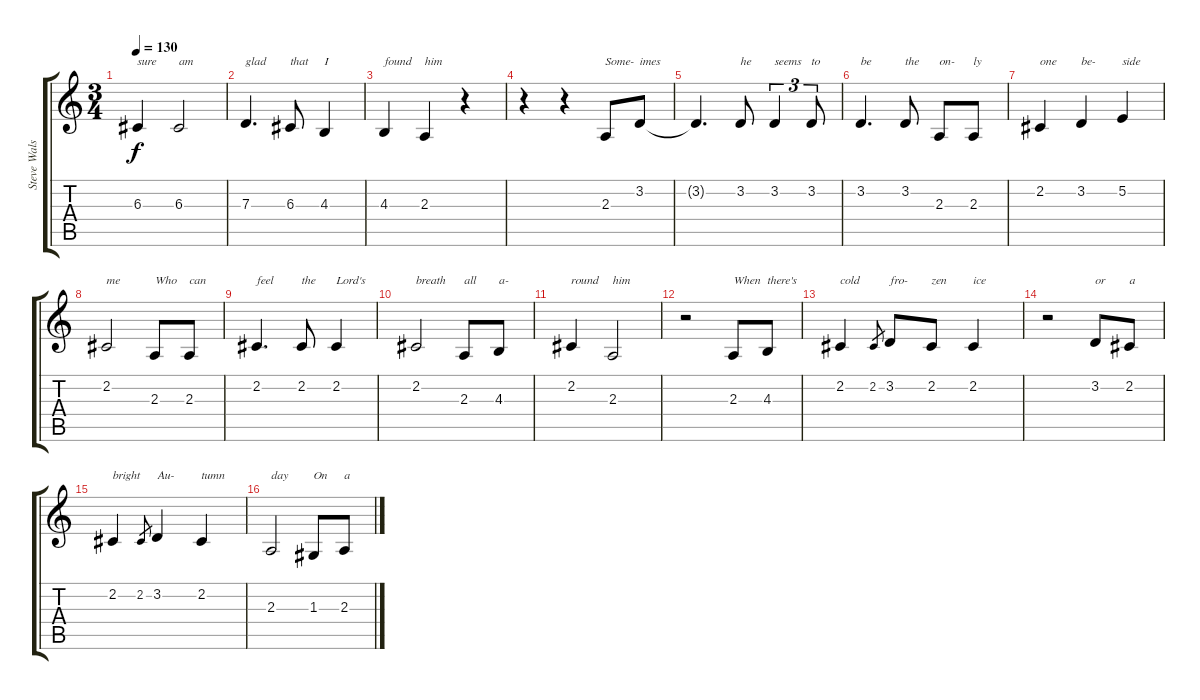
\track ("Steve Walsh (Vocals)" "Steve Wals") {instrument voiceoohs}
\staff {score tabs}
\tuning (E4 B3 G3 D3 A2 E2) {hide}
\ts (3 4)
\tempo 130
\clef g2
\ks c
6.3.4{txt "sure" dy f} 6.3.2{txt "am"} |
7.3.4{d txt "glad"} 6.3.8{txt "that"} 4.3.4{txt "I"} |
4.3.4{txt "found"} 2.3.4{txt "him"} r.4 |
r.4 r.4 2.3.8{txt "Some-"} 3.2.8{txt "imes"} |
3.2{t}.4{d} 3.2.8{txt "he"} 3.2.4{tu (3 2) txt "seems"} 3.2.8{tu (3 2) txt "to"} |
3.2.4{d txt "be"} 3.2.8{txt "the"} 2.3.8{txt "on-"} 2.3.8{txt "ly"} |
2.2.4{txt "one"} 3.2.4{txt "be-"} 5.2.4{txt "side"} |
2.2.2{txt "me"} 2.3.8{txt "Who"} 2.3.8{txt "can"} |
2.2.4{d txt "feel"} 2.2.8{txt "the"} 2.2.4{txt "Lord's"} |
2.2.2{txt "breath"} 2.3.8{txt "all"} 4.3.8{txt "a-"} |
2.2.4{txt "round"} 2.3.2{txt "him"} |
r.2 2.3.8{txt "When"} 4.3.8{txt "there's"} |
2.2.4{txt "cold"} 2.2.8{gr} 3.2.8{txt "fro-"} 2.2.8{txt "zen"} 2.2.4{txt "ice"} |
r.2 3.2.8{txt "or"} 2.2.8{txt "a"} |
2.2.4{txt "bright"} 2.2.8{gr} 3.2.4{txt "Au-"} 2.2.4{txt "tumn"} |
2.3.2{txt "day"} 1.3.8{txt "On"} 2.3.8{txt "a"}
